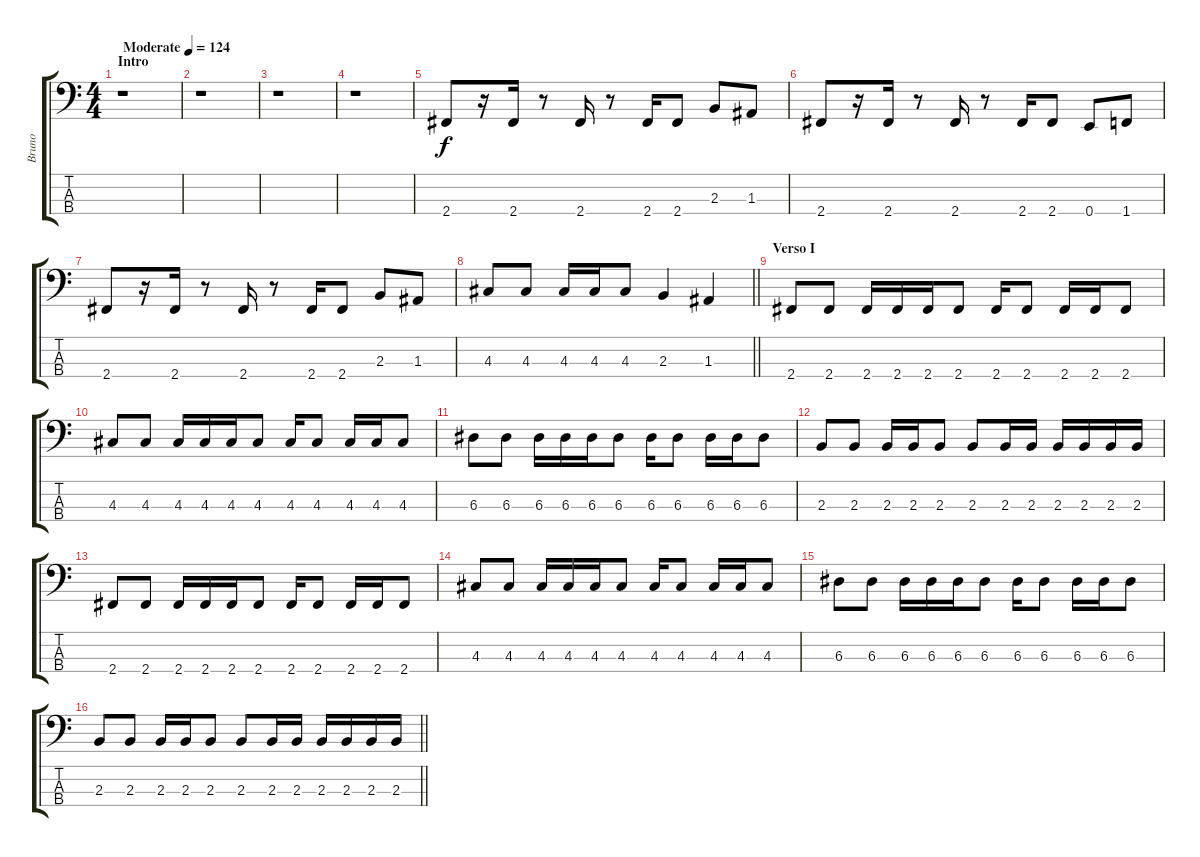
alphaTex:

\track ("Bruno" "Bruno") {instrument electricbasspick}
\staff {score tabs}
\tuning (G2 D2 A1 E1) {hide}
\ts (4 4)
\section ("" "Intro")
\tempo (124 "Moderate")
\clef f4
\ks c
r.1{dy f instrument electricbasspick} |
r.1 |
r.1 |
r.1 |
2.4.8 r.16 2.4.16 r.8 2.4.16 r.8 2.4.16 2.4.8 2.3.8 1.3.8 |
2.4.8 r.16 2.4.16 r.8 2.4.16 r.8 2.4.16 2.4.8 0.4.8 1.4.8 |
2.4.8 r.16 2.4.16 r.8 2.4.16 r.8 2.4.16 2.4.8 2.3.8 1.3.8 |
\barLineRight lightlight
4.3.8 4.3.8 4.3.16 4.3.16 4.3.8 2.3.4 1.3.4 |
\section ("" "Verso I")
2.4.8 2.4.8 2.4.16 2.4.16 2.4.16 2.4.8 2.4.16 2.4.8 2.4.16 2.4.16 2.4.8 |
4.3.8 4.3.8 4.3.16 4.3.16 4.3.16 4.3.8 4.3.16 4.3.8 4.3.16 4.3.16 4.3.8 |
6.3.8 6.3.8 6.3.16 6.3.16 6.3.16 6.3.8 6.3.16 6.3.8 6.3.16 6.3.16 6.3.8 |
2.3.8 2.3.8 2.3.16 2.3.16 2.3.8 2.3.8 2.3.16 2.3.16 2.3.16 2.3.16 2.3.16 2.3.16 |
2.4.8 2.4.8 2.4.16 2.4.16 2.4.16 2.4.8 2.4.16 2.4.8 2.4.16 2.4.16 2.4.8 |
4.3.8 4.3.8 4.3.16 4.3.16 4.3.16 4.3.8 4.3.16 4.3.8 4.3.16 4.3.16 4.3.8 |
6.3.8 6.3.8 6.3.16 6.3.16 6.3.16 6.3.8 6.3.16 6.3.8 6.3.16 6.3.16 6.3.8 |
\barLineRight lightlight
2.3.8 2.3.8 2.3.16 2.3.16 2.3.8 2.3.8 2.3.16 2.3.16 2.3.16 2.3.16 2.3.16 2.3.16
